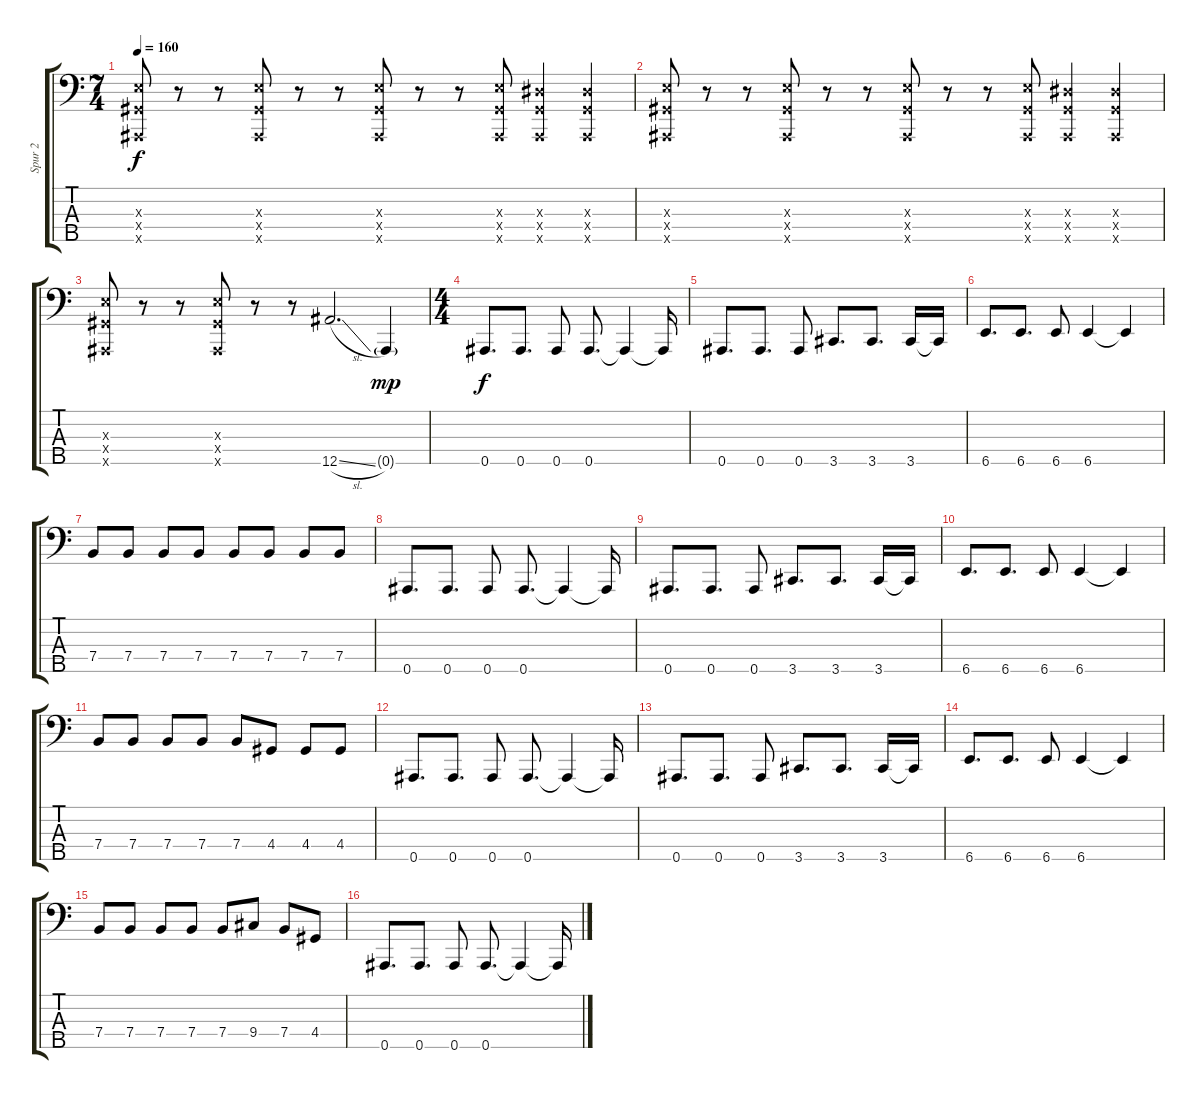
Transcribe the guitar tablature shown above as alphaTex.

\track ("Spur 2" "Spur 2") {instrument electricbassfinger}
\staff {score tabs}
\tuning (Gb2 Db2 Ab1 E1 Bb0) {hide}
\ts (7 4)
\tempo 160
\clef f4
\ks c
(0.3{x} 12.4{x} 0.5{x}).8{dy f} r.8 r.8 (0.3{x} 12.4{x} 0.5{x}).8 r.8 r.8 (0.3{x} 12.4{x} 0.5{x}).8 r.8 r.8 (0.3{x} 12.4{x} 0.5{x}).8 (0.3{x} 11.4{x} 0.5{x}).4 (0.3{x} 11.4{x} 0.5{x}).4 |
(0.3{x} 12.4{x} 0.5{x}).8 r.8 r.8 (0.3{x} 12.4{x} 0.5{x}).8 r.8 r.8 (0.3{x} 12.4{x} 0.5{x}).8 r.8 r.8 (0.3{x} 12.4{x} 0.5{x}).8 (0.3{x} 11.4{x} 0.5{x}).4 (0.3{x} 11.4{x} 0.5{x}).4 |
(0.3{x} 12.4{x} 0.5{x}).8 r.8 r.8 (0.3{x} 12.4{x} 0.5{x}).8 r.8 r.8 12.5{sl}.2{d} 0.5{g}.4{dy mp} |
\ts (4 4)
0.5.8{d dy f} 0.5.8{d} 0.5.8 0.5.8{d} 0.5{t}.4 0.5{t}.16 |
0.5.8{d} 0.5.8{d} 0.5.8 3.5.8{d} 3.5.8{d} 3.5.16 3.5{t}.16 |
6.5.8{d} 6.5.8{d} 6.5.8 6.5.4 6.5{t}.4 |
7.4.8 7.4.8 7.4.8 7.4.8 7.4.8 7.4.8 7.4.8 7.4.8 |
0.5.8{d} 0.5.8{d} 0.5.8 0.5.8{d} 0.5{t}.4 0.5{t}.16 |
0.5.8{d} 0.5.8{d} 0.5.8 3.5.8{d} 3.5.8{d} 3.5.16 3.5{t}.16 |
6.5.8{d} 6.5.8{d} 6.5.8 6.5.4 6.5{t}.4 |
7.4.8 7.4.8 7.4.8 7.4.8 7.4.8 4.4.8 4.4.8 4.4.8 |
0.5.8{d} 0.5.8{d} 0.5.8 0.5.8{d} 0.5{t}.4 0.5{t}.16 |
0.5.8{d} 0.5.8{d} 0.5.8 3.5.8{d} 3.5.8{d} 3.5.16 3.5{t}.16 |
6.5.8{d} 6.5.8{d} 6.5.8 6.5.4 6.5{t}.4 |
7.4.8 7.4.8 7.4.8 7.4.8 7.4.8 9.4.8 7.4.8 4.4.8 |
0.5.8{d} 0.5.8{d} 0.5.8 0.5.8{d} 0.5{t}.4 0.5{t}.16
